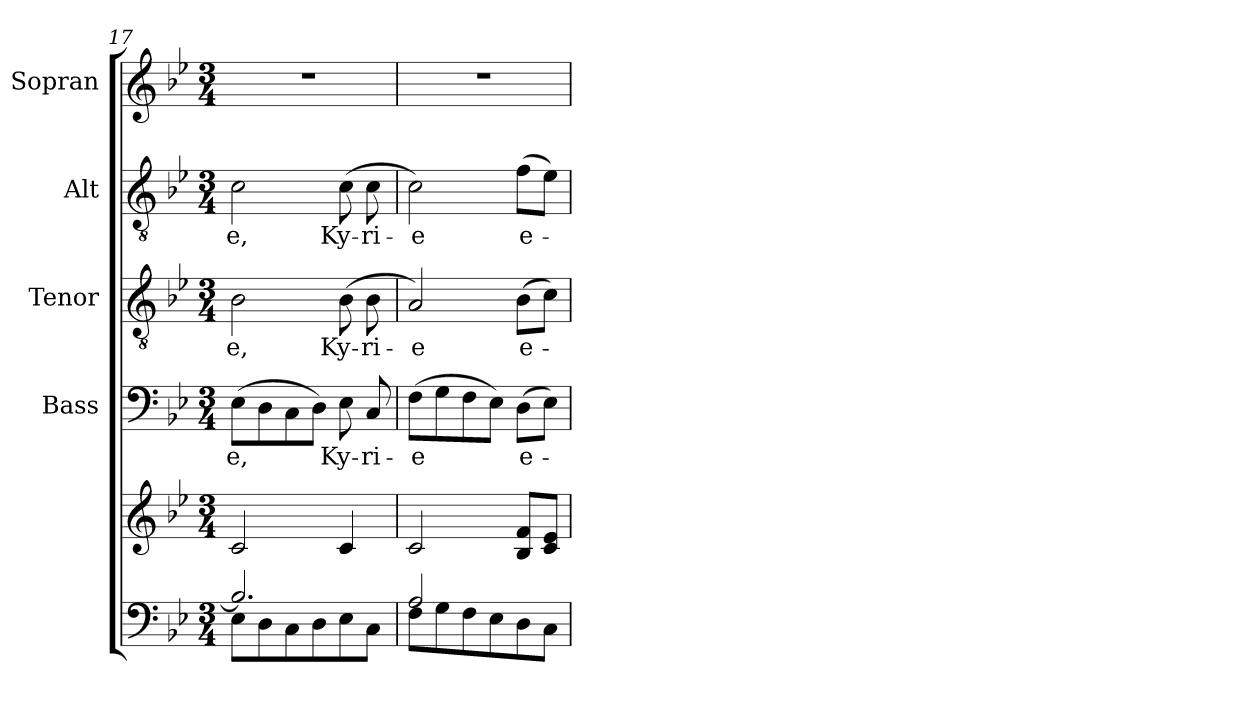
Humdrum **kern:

**kern	**kern	**kern	**text	**kern	**text	**kern	**text	**kern
*part5	*part5	*part4	*part4	*part3	*part3	*part2	*part2	*part1
*staff6	*staff5	*staff4	*staff4	*staff3	*staff3	*staff2	*staff2	*staff1
*	*	*I"Bass	*	*I"Tenor	*	*I"Alt	*	*I"Sopran
*	*	*I'B.	*	*I'T.	*	*I'A.	*	*I'S.
*clefF4	*clefG2	*clefF4	*	*clefGv2	*	*clefGv2	*	*clefG2
*k[b-e-]	*k[b-e-]	*k[b-e-]	*	*k[b-e-]	*	*k[b-e-]	*	*k[b-e-]
*B-:	*B-:	*B-:	*	*B-:	*	*B-:	*	*B-:
*M3/4	*M3/4	*M3/4	*	*M3/4	*	*M3/4	*	*M3/4
=17	=17	=17	=17	=17	=17	=17	=17	=17
*^	*	*	*	*	*	*	*	*
!	!	!	!	!LO:LY:b	!	!LO:LY:b	!	!LO:LY:b	!
2.B-/]	8E-\L	2c/	(>8E-\L	-e,	2B-\	-e,	2c\	-e,	2.r
.	8D\	.	8D\	.	.	.	.	.	.
.	8C\	.	8C\	.	.	.	.	.	.
.	8D\	.	8D\J)	.	.	.	.	.	.
!	!	!	!	!LO:LY:b	!	!LO:LY:b	!	!LO:LY:b	!
.	8E-\	4c/	8E-\	Ky-	(>8B-\	Ky-	(>8c\	Ky-	.
!	!	!	!	!LO:LY:b	!	!LO:LY:b	!	!LO:LY:b	!
.	8C\J	.	8C/	-ri-	8B-\	-ri-	8c\	-ri-	.
=18	=18	=18	=18	=18	=18	=18	=18	=18	=18
!	!	!	!	!LO:LY:b	!	!LO:LY:b	!	!LO:LY:b	!
2A/	8F\L	2c/	(>8F\L	-e	2A/)	-e	2c\)	-e	2.r
.	8G\	.	8G\	.	.	.	.	.	.
.	8F\	.	8F\	.	.	.	.	.	.
.	8E-\	.	8E-\J)	.	.	.	.	.	.
!	!	!	!	!LO:LY:b	!	!LO:LY:b	!	!LO:LY:b	!
4ryy	8D\	8B-/ 8f/L	(>8D\L	e-	(>8B-\L	e-	(>8f\L	e-	.
.	8C\J	8c/ 8e-/J	8E-\J)	.	8c\J)	.	8e-\J)	.	.
*v	*v	*	*	*	*	*	*	*	*
=	=	=	=	=	=	=	=	=
*-	*-	*-	*-	*-	*-	*-	*-	*-
